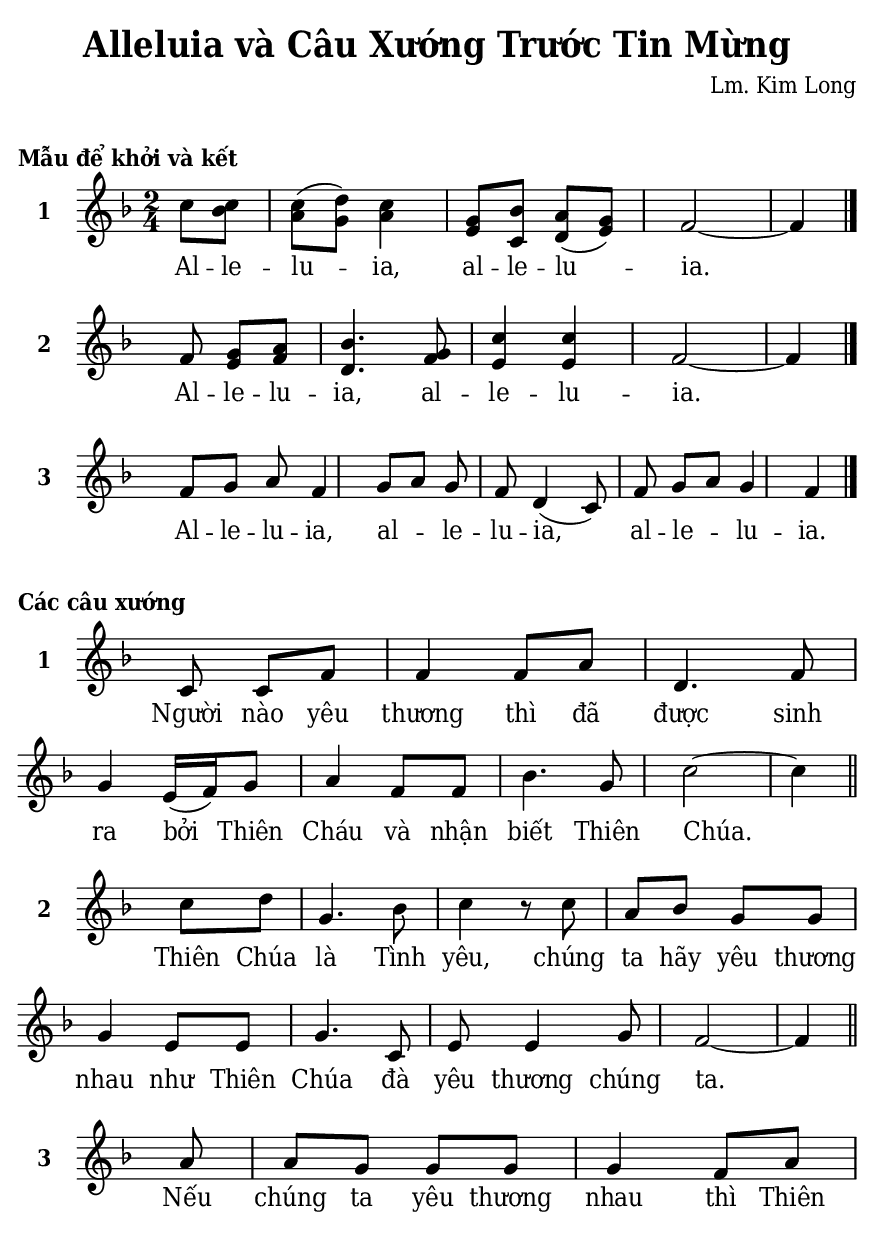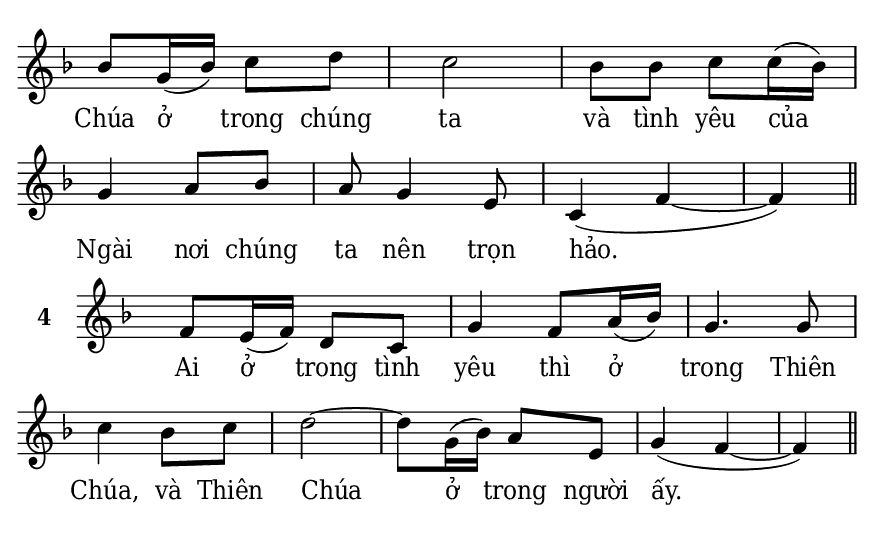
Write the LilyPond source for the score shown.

% Cài đặt chung
\version "2.22.1"
\include "english.ly"

\header {
  title = "Alleluia và Câu Xướng Trước Tin Mừng"
  composer = "Lm. Kim Long"
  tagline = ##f
}

% Nhạc
nhacMauMot = \relative c'' {
  \key f \major
  \time 2/4
  \partial 4 c8
  <<
    {
      c8 |
      c (d) c4 |
      g8 bf a (g)
    }
    {
      bf8 |
      a (g) a4 |
      e8 c d (e)
    }
  >>
  f2 ~ |
  f4 \bar "|."
}

nhacMauHai = \relative c' {
  \key f \major
  \time 2/4
  \partial 4. f8
  <<
    {
      g8 a |
      bf4. g8 |
      c4 c
    }
    {
      e,8 f |
      d4. f8 |
      e4 e
    }
  >>
  f2 ~ |
  f4 \bar "|."
}

nhacMauBa = \relative c' {
  \key f \major
  \time 2/4
  f8 g a f4 g8 \hide ([a]) g8 f d4 (c8)
  f8 g \hide ([a]) g4 f \bar "|."
}

nhacMauBon = \relative c' {
  \key f \major
  \time 2/4
  \partial 4. c8 c f |
  f4 f8 a |
  d,4. f8 |
  g4 e16 (f) g8 |
  a4 f8 f |
  bf4. g8 |
  c2 ~ |
  c4 \bar "||"
}

nhacMauNam = \relative c'' {
  \key f \major
  \time 2/4
  \partial 4 c8 d |
  g,4. bf8 |
  c4 r8 c |
  a bf g g |
  g4 e8 e |
  g4. c,8 |
  e e4 g8 |
  f2 ~ |
  f4 \bar "||"
}

nhacMauSau = \relative c'' {
  \key f \major
  \time 2/4
  \partial 8 a8 |
  a g g g |
  g4 f8 a |
  bf g16 (bf) c8 d |
  c2 |
  bf8 bf c c16 (bf) |
  g4 a8 bf |
  a g4 e8 |
  c4 (f ~ |
  f) \bar "||"
}

nhacMauBay = \relative c' {
  \key f \major
  \time 2/4
  f8 e16 (f) d8 c |
  g'4 f8 a16 (bf) |
  g4. g8 |
  c4 bf8 c |
  d2 ~ |
  d8 g,16 (bf) a8 e |
  g4 (f ~ |
  f) \bar "||"
}

% Lời
loiMauMot = \lyricmode {
  Al -- le -- lu -- ia, al -- le -- lu -- ia.
}

loiMauHai = \lyricmode {
  Al -- le -- lu -- ia, al -- le -- lu -- ia.
}

loiMauBa = \lyricmode {
  Al -- le -- lu -- ia, al -- le -- lu -- ia,
  al -- le -- lu -- ia.
}

loiMauBon = \lyricmode {
  Người nào yêu thương thì đã được sinh ra bởi Thiên Cháu
  và nhận biết Thiên Chúa.
}

loiMauNam = \lyricmode {
  Thiên Chúa là Tình yêu, chúng ta hãy yêu thương nhau
  như Thiên Chúa đà yêu thương chúng ta.
}

loiMauSau = \lyricmode {
  Nếu chúng ta yêu thương nhau thì Thiên Chúa ở trong chúng ta
  và tình yêu của Ngài nơi chúng ta nên trọn hảo.
}

loiMauBay = \lyricmode {
  Ai ở trong tình yêu thì ở trong Thiên Chúa,
  và Thiên Chúa ở trong người ấy.
}

% Dàn trang
\paper {
  #(set-paper-size "a5")
  top-margin = 3\mm
  bottom-margin = 3\mm
  left-margin = 3\mm
  right-margin = 3\mm
  indent = #0
  #(define fonts
	 (make-pango-font-tree "Deja Vu Serif Condensed"
	 		       "Deja Vu Serif Condensed"
			       "Deja Vu Serif Condensed"
			       (/ 20 20)))
  print-page-number = ##f
}

\markup {
  \vspace #2
  \bold "Mẫu để khởi và kết"
}

\score {
  <<
    \new Staff \with {
      instrumentName = \markup { \bold "1" }} <<
        \clef treble
        \new Voice = beSop {
          \nhacMauMot
        }
      \new Lyrics \lyricsto beSop \loiMauMot
    >>
  >>
  \layout {
    indent = 10
    \override Lyrics.LyricSpace.minimum-distance = #1
    \override Score.BarNumber.break-visibility = ##(#f #f #f)
    \override Score.SpacingSpanner.uniform-stretching = ##t
    ragged-last = ##f
  }
}

\score {
  <<
    \new Staff \with {
      instrumentName = \markup { \bold "2" }} <<
        \clef treble
        \new Voice = beSop {
          \nhacMauHai
        }
      \new Lyrics \lyricsto beSop \loiMauHai
    >>
  >>
  \layout {
    indent = 10
    \override Staff.TimeSignature.transparent = ##t
    \override Lyrics.LyricSpace.minimum-distance = #1
    \override Score.BarNumber.break-visibility = ##(#f #f #f)
    \override Score.SpacingSpanner.uniform-stretching = ##t
    ragged-last = ##f
  }
}

\score {
  <<
    \new Staff \with {
      instrumentName = \markup { \bold "3" }} <<
        \clef treble
        \new Voice = beSop {
          \nhacMauBa
        }
      \new Lyrics \lyricsto beSop \loiMauBa
    >>
  >>
  \layout {
    indent = 10
    \override Staff.TimeSignature.transparent = ##t
    \override Lyrics.LyricSpace.minimum-distance = #2
    \override LyricHyphen.minimum-distance = #2
    \override Score.BarNumber.break-visibility = ##(#f #f #f)
    \override Score.SpacingSpanner.uniform-stretching = ##t
    \set Score.defaultBarType = ""
    \set Score.barAlways = ##t
    ragged-last = ##f
  }
}

\markup {
  \vspace #2
  \bold "Các câu xướng"
}

\score {
  <<
    \new Staff \with {
      instrumentName = \markup { \bold "1" }} <<
        \clef treble
        \new Voice = beSop {
          \nhacMauBon
        }
      \new Lyrics \lyricsto beSop \loiMauBon
    >>
  >>
  \layout {
    indent = 10
    \override Staff.TimeSignature.transparent = ##t
    \override Lyrics.LyricSpace.minimum-distance = #1.8
    \override Score.BarNumber.break-visibility = ##(#f #f #f)
    \override Score.SpacingSpanner.uniform-stretching = ##t
    ragged-last = ##f
  }
}

\score {
  <<
    \new Staff \with {
      instrumentName = \markup { \bold "2" }} <<
        \clef treble
        \new Voice = beSop {
          \nhacMauNam
        }
      \new Lyrics \lyricsto beSop \loiMauNam
    >>
  >>
  \layout {
    indent = 10
    \override Staff.TimeSignature.transparent = ##t
    \override Lyrics.LyricSpace.minimum-distance = #1.5
    \override Score.BarNumber.break-visibility = ##(#f #f #f)
    \override Score.SpacingSpanner.uniform-stretching = ##t
    ragged-last = ##f
  }
}

\score {
  <<
    \new Staff \with {
      instrumentName = \markup { \bold "3" }} <<
        \clef treble
        \new Voice = beSop {
          \nhacMauSau
        }
      \new Lyrics \lyricsto beSop \loiMauSau
    >>
  >>
  \layout {
    indent = 10
    \override Staff.TimeSignature.transparent = ##t
    \override Lyrics.LyricSpace.minimum-distance = #1.5
    \override Score.BarNumber.break-visibility = ##(#f #f #f)
    \override Score.SpacingSpanner.uniform-stretching = ##t
    ragged-last = ##f
  }
}

\score {
  <<
    \new Staff \with {
      instrumentName = \markup { \bold "4" }} <<
        \clef treble
        \new Voice = beSop {
          \nhacMauBay
        }
      \new Lyrics \lyricsto beSop \loiMauBay
    >>
  >>
  \layout {
    indent = 10
    \override Staff.TimeSignature.transparent = ##t
    \override Lyrics.LyricSpace.minimum-distance = #1.5
    \override Score.BarNumber.break-visibility = ##(#f #f #f)
    \override Score.SpacingSpanner.uniform-stretching = ##t
    ragged-last = ##f
  }
}
